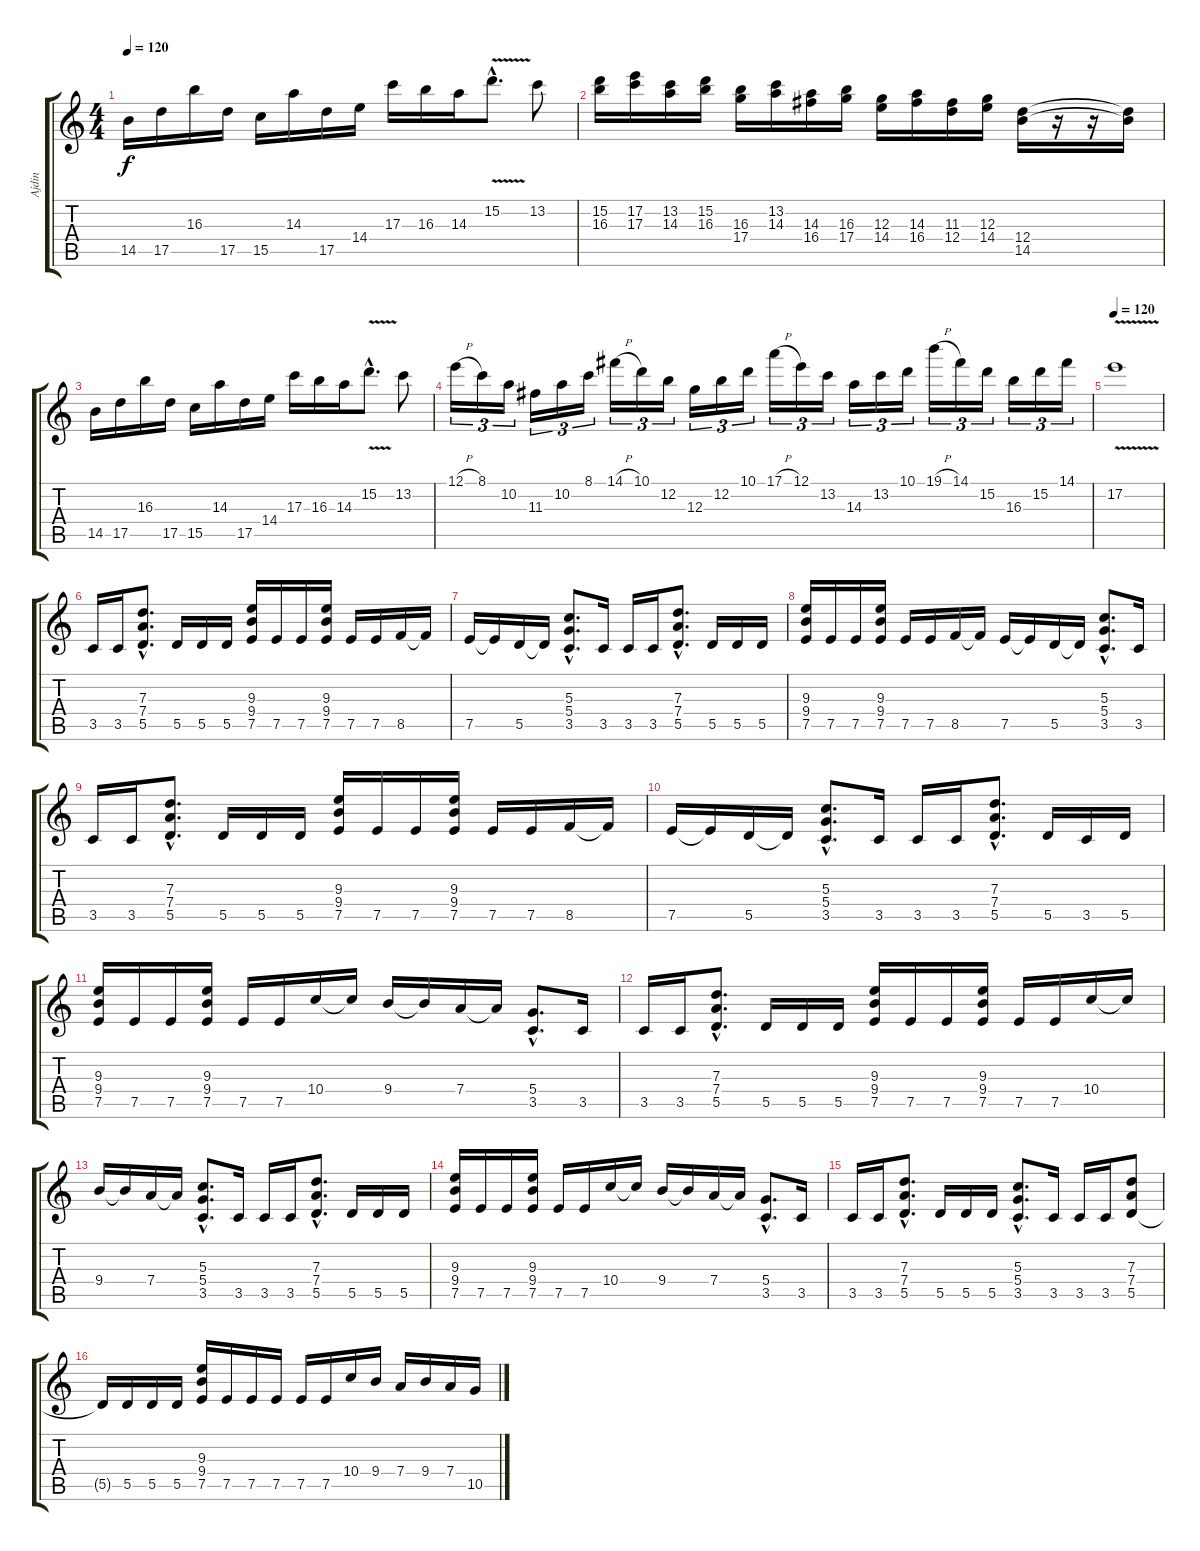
\track ("Ajdin" "Ajdin") {instrument distortionguitar}
\staff {score tabs}
\tuning (E4 B3 G3 D3 A2 E2) {hide}
\ts (4 4)
\tempo 120
\clef g2
\ks c
14.5.16{dy f} 17.5.16 16.3.16 17.5.16 15.5.16 14.3.16 17.5.16 14.4.16 17.3.16 16.3.16 14.3.16 15.2{v hac}.8{d} 13.2.8 |
(15.2 16.3).16 (17.2 17.3).16 (13.2 14.3).16 (15.2 16.3).16 (16.3 17.4).16 (13.2 14.3).16 (14.3 16.4).16 (16.3 17.4).16 (12.3 14.4).16 (14.3 16.4).16 (11.3 12.4).16 (12.3 14.4).16 (12.4 14.5).16 r.16 r.16 (12.4{t} 14.5{t}).16 |
14.5.16 17.5.16 16.3.16 17.5.16 15.5.16 14.3.16 17.5.16 14.4.16 17.3.16 16.3.16 14.3.16 15.2{v hac}.8{d} 13.2.8 |
12.1{h}.16{tu (3 2)} 8.1.16{tu (3 2)} 10.2.16{tu (3 2)} 11.3.16{tu (3 2)} 10.2.16{tu (3 2)} 8.1.16{tu (3 2)} 14.1{h}.16{tu (3 2)} 10.1.16{tu (3 2)} 12.2.16{tu (3 2)} 12.3.16{tu (3 2)} 12.2.16{tu (3 2)} 10.1.16{tu (3 2)} 17.1{h}.16{tu (3 2)} 12.1.16{tu (3 2)} 13.2.16{tu (3 2)} 14.3.16{tu (3 2)} 13.2.16{tu (3 2)} 10.1.16{tu (3 2)} 19.1{h}.16{tu (3 2)} 14.1.16{tu (3 2)} 15.2.16{tu (3 2)} 16.3.16{tu (3 2)} 15.2.16{tu (3 2)} 14.1.16{tu (3 2)} |
\tempo 120
17.2{v}.1 |
3.5.16 3.5.16 (7.3{hac} 7.4{hac} 5.5{hac}).8{d} 5.5.16 5.5.16 5.5.16 (9.3 9.4 7.5).16 7.5.16 7.5.16 (9.3 9.4 7.5).16 7.5.16 7.5.16 8.5.16 8.5{t}.16 |
7.5.16 7.5{t}.16 5.5.16 5.5{t}.16 (5.3{hac} 5.4{hac} 3.5{hac}).8{d} 3.5.16 3.5.16 3.5.16 (7.3{hac} 7.4{hac} 5.5{hac}).8{d} 5.5.16 5.5.16 5.5.16 |
(9.3 9.4 7.5).16 7.5.16 7.5.16 (9.3 9.4 7.5).16 7.5.16 7.5.16 8.5.16 8.5{t}.16 7.5.16 7.5{t}.16 5.5.16 5.5{t}.16 (5.3{hac} 5.4{hac} 3.5{hac}).8{d} 3.5.16 |
3.5.16 3.5.16 (7.3{hac} 7.4{hac} 5.5{hac}).8{d} 5.5.16 5.5.16 5.5.16 (9.3 9.4 7.5).16 7.5.16 7.5.16 (9.3 9.4 7.5).16 7.5.16 7.5.16 8.5.16 8.5{t}.16 |
7.5.16 7.5{t}.16 5.5.16 5.5{t}.16 (5.3{hac} 5.4{hac} 3.5{hac}).8{d} 3.5.16 3.5.16 3.5.16 (7.3{hac} 7.4{hac} 5.5{hac}).8{d} 5.5.16 3.5.16 5.5.16 |
(9.3 9.4 7.5).16 7.5.16 7.5.16 (9.3 9.4 7.5).16 7.5.16 7.5.16 10.4.16 10.4{t}.16 9.4.16 9.4{t}.16 7.4.16 7.4{t}.16 (5.4{hac} 3.5{hac}).8{d} 3.5.16 |
3.5.16 3.5.16 (7.3{hac} 7.4{hac} 5.5{hac}).8{d} 5.5.16 5.5.16 5.5.16 (9.3 9.4 7.5).16 7.5.16 7.5.16 (9.3 9.4 7.5).16 7.5.16 7.5.16 10.4.16 10.4{t}.16 |
9.4.16 9.4{t}.16 7.4.16 7.4{t}.16 (5.3{hac} 5.4{hac} 3.5{hac}).8{d} 3.5.16 3.5.16 3.5.16 (7.3{hac} 7.4{hac} 5.5{hac}).8{d} 5.5.16 5.5.16 5.5.16 |
(9.3 9.4 7.5).16 7.5.16 7.5.16 (9.3 9.4 7.5).16 7.5.16 7.5.16 10.4.16 10.4{t}.16 9.4.16 9.4{t}.16 7.4.16 7.4{t}.16 (5.4{hac} 3.5{hac}).8{d} 3.5.16 |
3.5.16 3.5.16 (7.3{hac} 7.4{hac} 5.5{hac}).8{d} 5.5.16 5.5.16 5.5.16 (5.3{hac} 5.4{hac} 3.5{hac}).8{d} 3.5.16 3.5.16 3.5.16 (7.3 7.4 5.5).8 |
5.5{t}.16 5.5.16 5.5.16 5.5.16 (9.3 9.4 7.5).16 7.5.16 7.5.16 7.5.16 7.5.16 7.5.16 10.4.16 9.4.16 7.4.16 9.4.16 7.4.16 10.5.16
